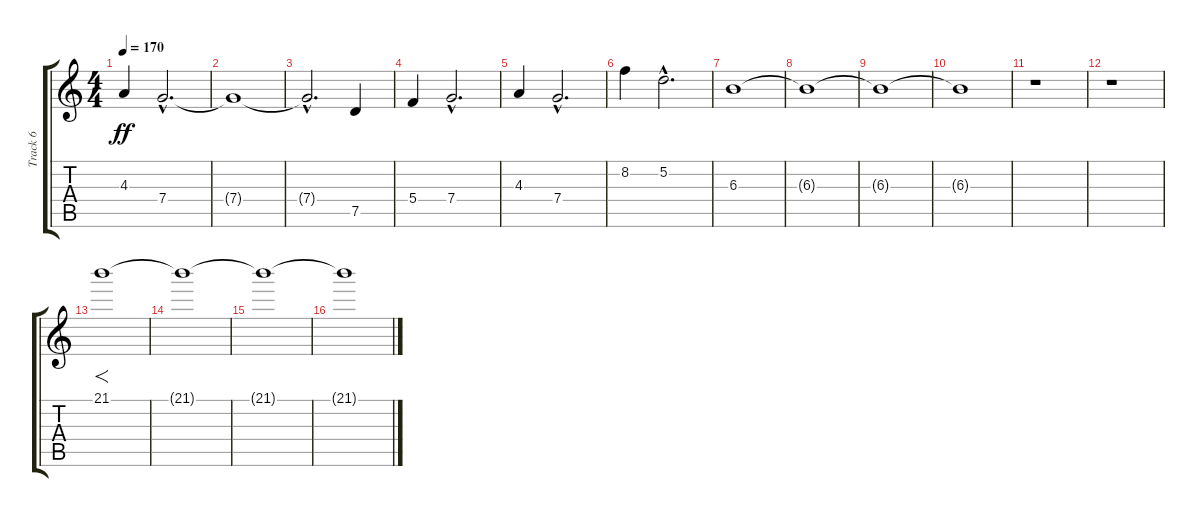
\track ("Track 6" "Track 6") {instrument distortionguitar}
\staff {score tabs}
\tuning (D4 A3 F3 C3 G2 D2) {hide}
\ts (4 4)
\tempo 170
\clef g2
\ks c
4.3.4{dy ff} 7.4{hac}.2{d} |
7.4{t}.1 |
7.4{hac t}.2{d} 7.5.4 |
5.4.4 7.4{hac}.2{d} |
4.3.4 7.4{hac}.2{d} |
8.2.4 5.2{hac}.2{d} |
6.3.1 |
6.3{t}.1 |
6.3{t}.1 |
6.3{t}.1 |
r.1 |
r.1 |
21.1.1{f volume 9 balance 8 instrument stringensemble1} |
21.1{t}.1 |
21.1{t}.1 |
21.1{t}.1
